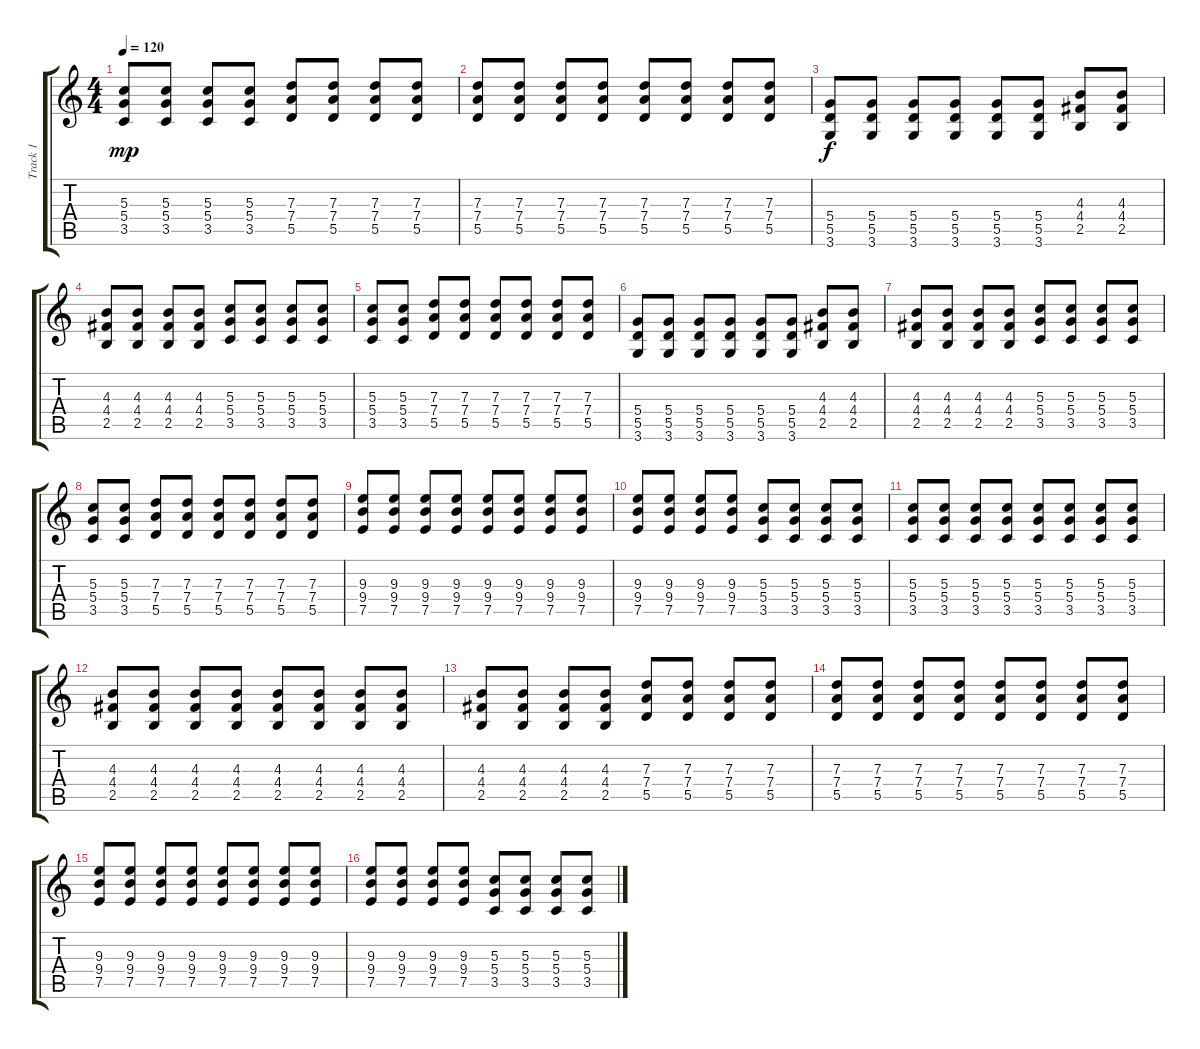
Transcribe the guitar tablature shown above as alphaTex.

\track ("Track 1" "Track 1") {instrument overdrivenguitar}
\staff {score tabs}
\tuning (E4 B3 G3 D3 A2 E2) {hide}
\ts (4 4)
\tempo 120
\clef g2
\ks c
(5.3 5.4 3.5).8{dy mp} (5.3 5.4 3.5).8 (5.3 5.4 3.5).8 (5.3 5.4 3.5).8 (7.3 7.4 5.5).8 (7.3 7.4 5.5).8 (7.3 7.4 5.5).8 (7.3 7.4 5.5).8 |
(7.3 7.4 5.5).8 (7.3 7.4 5.5).8 (7.3 7.4 5.5).8 (7.3 7.4 5.5).8 (7.3 7.4 5.5).8 (7.3 7.4 5.5).8 (7.3 7.4 5.5).8 (7.3 7.4 5.5).8 |
(5.4 5.5 3.6).8{dy f} (5.4 5.5 3.6).8 (5.4 5.5 3.6).8 (5.4 5.5 3.6).8 (5.4 5.5 3.6).8 (5.4 5.5 3.6).8 (4.3 4.4 2.5).8 (4.3 4.4 2.5).8 |
(4.3 4.4 2.5).8 (4.3 4.4 2.5).8 (4.3 4.4 2.5).8 (4.3 4.4 2.5).8 (5.3 5.4 3.5).8 (5.3 5.4 3.5).8 (5.3 5.4 3.5).8 (5.3 5.4 3.5).8 |
(5.3 5.4 3.5).8 (5.3 5.4 3.5).8 (7.3 7.4 5.5).8 (7.3 7.4 5.5).8 (7.3 7.4 5.5).8 (7.3 7.4 5.5).8 (7.3 7.4 5.5).8 (7.3 7.4 5.5).8 |
(5.4 5.5 3.6).8 (5.4 5.5 3.6).8 (5.4 5.5 3.6).8 (5.4 5.5 3.6).8 (5.4 5.5 3.6).8 (5.4 5.5 3.6).8 (4.3 4.4 2.5).8 (4.3 4.4 2.5).8 |
(4.3 4.4 2.5).8 (4.3 4.4 2.5).8 (4.3 4.4 2.5).8 (4.3 4.4 2.5).8 (5.3 5.4 3.5).8 (5.3 5.4 3.5).8 (5.3 5.4 3.5).8 (5.3 5.4 3.5).8 |
(5.3 5.4 3.5).8 (5.3 5.4 3.5).8 (7.3 7.4 5.5).8 (7.3 7.4 5.5).8 (7.3 7.4 5.5).8 (7.3 7.4 5.5).8 (7.3 7.4 5.5).8 (7.3 7.4 5.5).8 |
(9.3 9.4 7.5).8 (9.3 9.4 7.5).8 (9.3 9.4 7.5).8 (9.3 9.4 7.5).8 (9.3 9.4 7.5).8 (9.3 9.4 7.5).8 (9.3 9.4 7.5).8 (9.3 9.4 7.5).8 |
(9.3 9.4 7.5).8 (9.3 9.4 7.5).8 (9.3 9.4 7.5).8 (9.3 9.4 7.5).8 (5.3 5.4 3.5).8 (5.3 5.4 3.5).8 (5.3 5.4 3.5).8 (5.3 5.4 3.5).8 |
(5.3 5.4 3.5).8 (5.3 5.4 3.5).8 (5.3 5.4 3.5).8 (5.3 5.4 3.5).8 (5.3 5.4 3.5).8 (5.3 5.4 3.5).8 (5.3 5.4 3.5).8 (5.3 5.4 3.5).8 |
(4.3 4.4 2.5).8 (4.3 4.4 2.5).8 (4.3 4.4 2.5).8 (4.3 4.4 2.5).8 (4.3 4.4 2.5).8 (4.3 4.4 2.5).8 (4.3 4.4 2.5).8 (4.3 4.4 2.5).8 |
(4.3 4.4 2.5).8 (4.3 4.4 2.5).8 (4.3 4.4 2.5).8 (4.3 4.4 2.5).8 (7.3 7.4 5.5).8 (7.3 7.4 5.5).8 (7.3 7.4 5.5).8 (7.3 7.4 5.5).8 |
(7.3 7.4 5.5).8 (7.3 7.4 5.5).8 (7.3 7.4 5.5).8 (7.3 7.4 5.5).8 (7.3 7.4 5.5).8 (7.3 7.4 5.5).8 (7.3 7.4 5.5).8 (7.3 7.4 5.5).8 |
(9.3 9.4 7.5).8 (9.3 9.4 7.5).8 (9.3 9.4 7.5).8 (9.3 9.4 7.5).8 (9.3 9.4 7.5).8 (9.3 9.4 7.5).8 (9.3 9.4 7.5).8 (9.3 9.4 7.5).8 |
(9.3 9.4 7.5).8 (9.3 9.4 7.5).8 (9.3 9.4 7.5).8 (9.3 9.4 7.5).8 (5.3 5.4 3.5).8 (5.3 5.4 3.5).8 (5.3 5.4 3.5).8 (5.3 5.4 3.5).8
